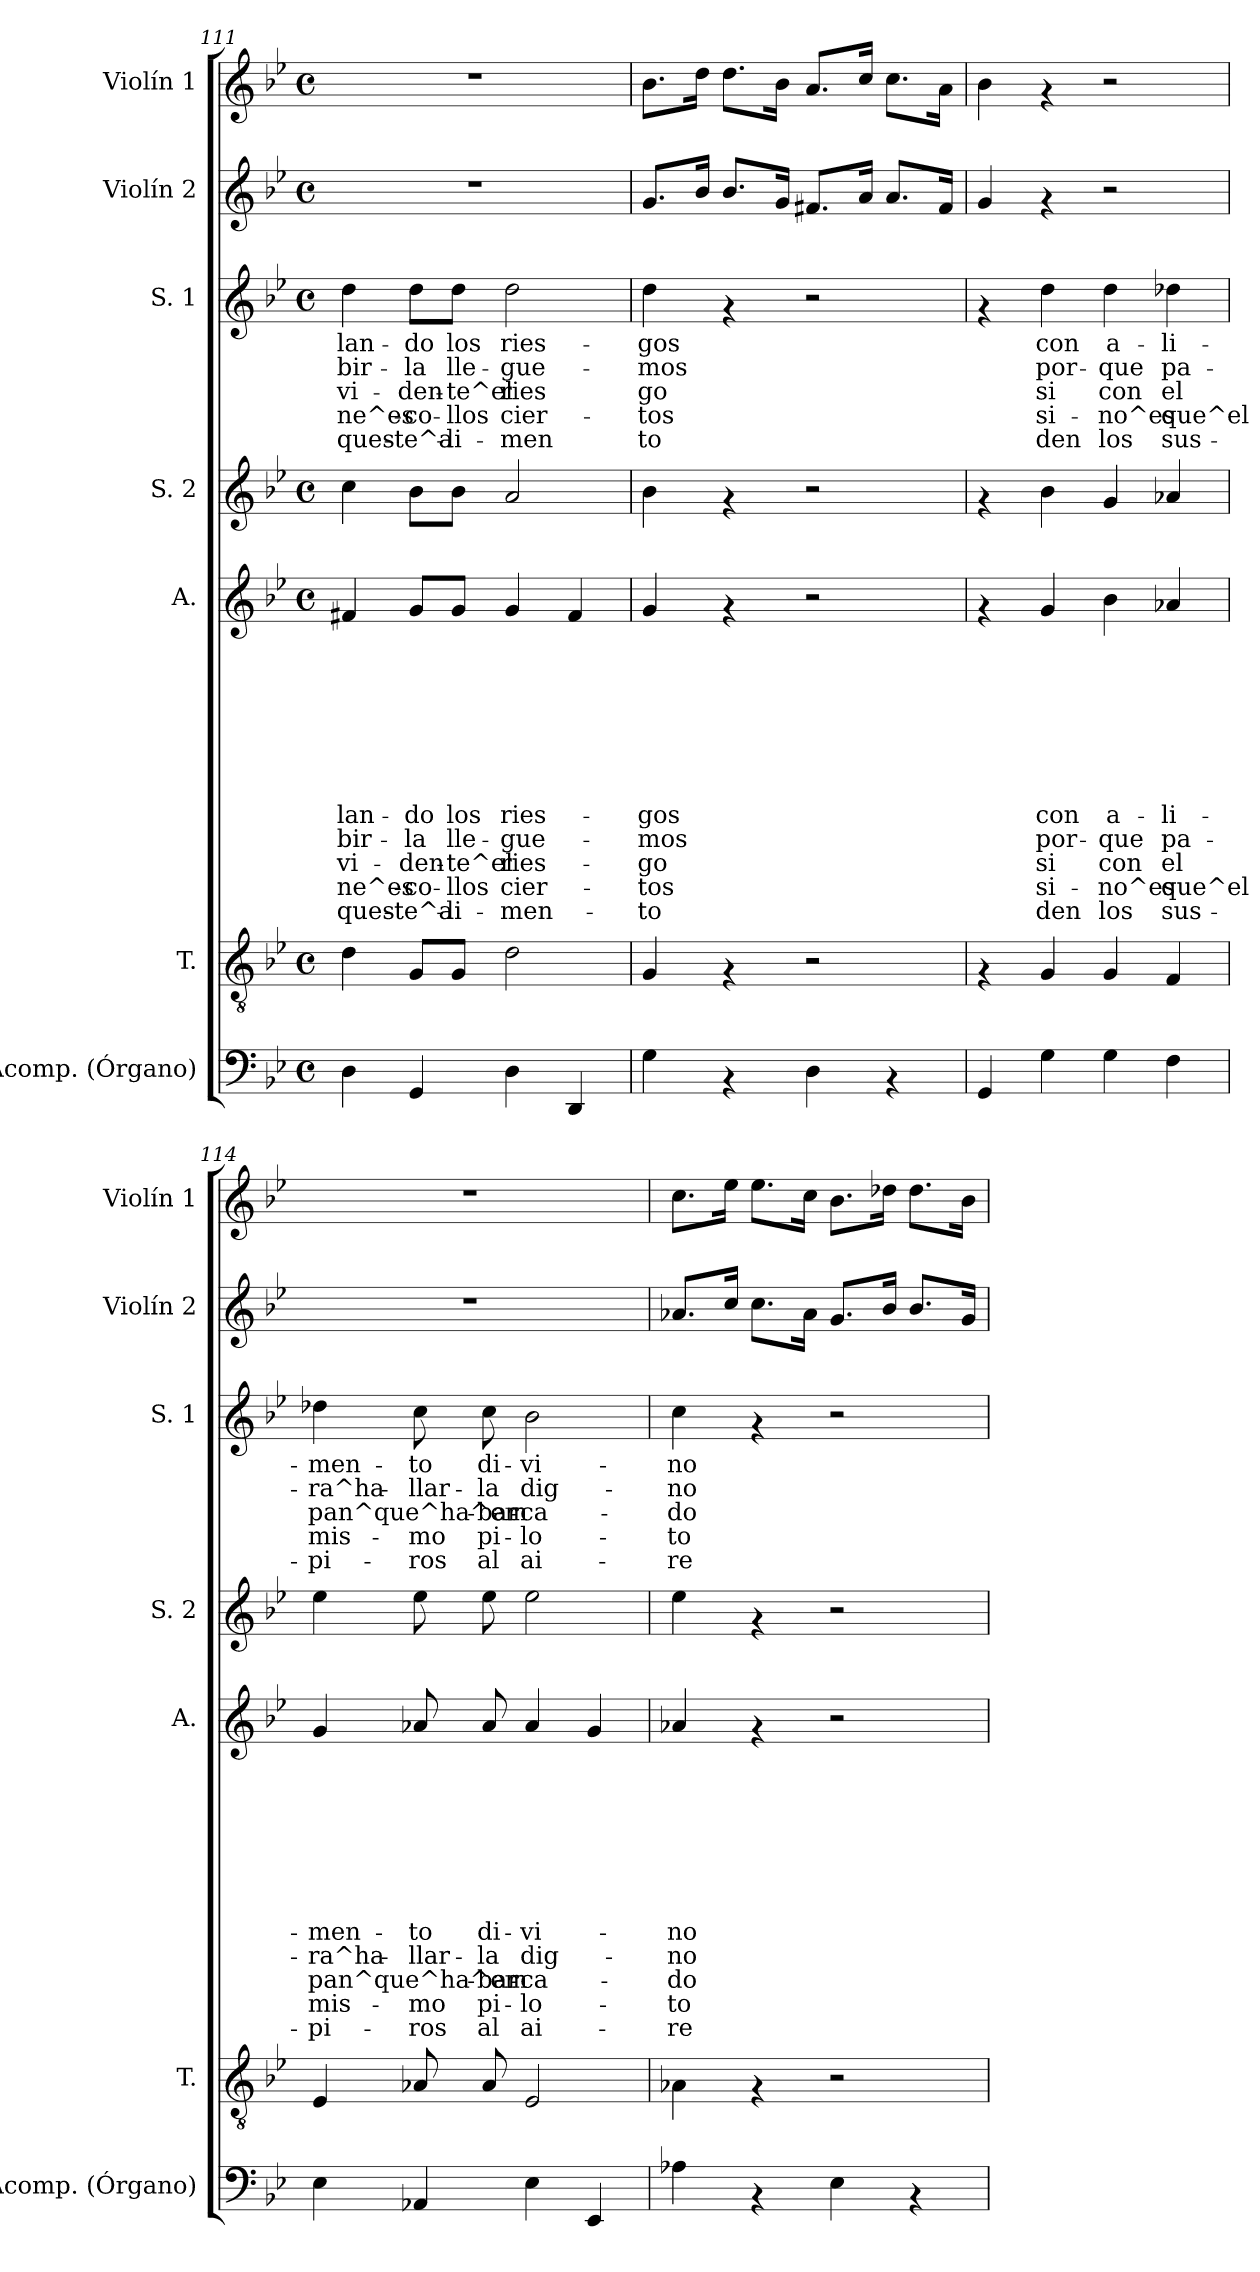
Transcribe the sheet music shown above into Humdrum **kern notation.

**kern	**kern	**kern	**text	**text	**text	**text	**text	**text	**text	**text	**text	**text	**text	**text	**kern	**kern	**text	**text	**text	**text	**text	**kern	**kern
*part7	*part6	*part5	*part5	*part5	*part5	*part5	*part5	*part5	*part5	*part5	*part5	*part5	*part5	*part5	*part4	*part3	*part3	*part3	*part3	*part3	*part3	*part2	*part1
*staff7	*staff6	*staff5	*staff5	*staff5	*staff5	*staff5	*staff5	*staff5	*staff5	*staff5	*staff5	*staff5	*staff5	*staff5	*staff4	*staff3	*staff3	*staff3	*staff3	*staff3	*staff3	*staff2	*staff1
*I"Acomp. (Órgano)	*I"T.	*I"A.	*	*	*	*	*	*	*	*	*	*	*	*	*I"S. 2	*I"S. 1	*	*	*	*	*	*I"Violín 2	*I"Violín 1
*I'Acomp. (Órgano)	*I'T.	*I'A.	*	*	*	*	*	*	*	*	*	*	*	*	*I'S. 2	*I'S. 1	*	*	*	*	*	*I'Violín 2	*I'Violín 1
*clefF4	*clefGv2	*clefG2	*	*	*	*	*	*	*	*	*	*	*	*	*clefG2	*clefG2	*	*	*	*	*	*clefG2	*clefG2
*k[b-e-]	*k[b-e-]	*k[b-e-]	*	*	*	*	*	*	*	*	*	*	*	*	*k[b-e-]	*k[b-e-]	*	*	*	*	*	*k[b-e-]	*k[b-e-]
*B-:	*B-:	*B-:	*	*	*	*	*	*	*	*	*	*	*	*	*B-:	*B-:	*	*	*	*	*	*B-:	*B-:
*M4/4	*M4/4	*M4/4	*	*	*	*	*	*	*	*	*	*	*	*	*M4/4	*M4/4	*	*	*	*	*	*M4/4	*M4/4
*met(c)	*met(c)	*met(c)	*	*	*	*	*	*	*	*	*	*	*	*	*met(c)	*met(c)	*	*	*	*	*	*met(c)	*met(c)
=111	=111	=111	=111	=111	=111	=111	=111	=111	=111	=111	=111	=111	=111	=111	=111	=111	=111	=111	=111	=111	=111	=111	=111
!	!	!	!	!	!	!	!	!	!	!LO:LY:b	!LO:LY:b	!LO:LY:b	!LO:LY:b	!LO:LY:b	!	!	!LO:LY:b	!LO:LY:b	!LO:LY:b	!LO:LY:b	!LO:LY:b	!	!
4D\	4d\	4f#X/	.	.	.	.	.	.	.	-lan-	-bir-	-vi-	-ne^es-	-ques-	4cc\	4dd\	-lan-	-bir-	-vi-	-ne^es-	-ques-	1r	1r
!	!	!	!	!	!	!	!	!	!	!LO:LY:b	!LO:LY:b	!LO:LY:b	!LO:LY:b	!LO:LY:b	!	!	!LO:LY:b	!LO:LY:b	!LO:LY:b	!LO:LY:b	!LO:LY:b	!	!
4GG/	8G/L	8g/L	.	.	.	.	.	.	.	-do	-la	-den-	-co-	-te^a-	8b-\L	8dd\L	-do	-la	-den-	-co-	-te^a-	.	.
!	!	!	!	!	!	!	!	!	!	!LO:LY:b	!LO:LY:b	!LO:LY:b	!LO:LY:b	!LO:LY:b	!	!	!LO:LY:b	!LO:LY:b	!LO:LY:b	!LO:LY:b	!LO:LY:b	!	!
.	8G/J	8g/J	.	.	.	.	.	.	.	los	lle-	-te^el	-llos	-li-	8b-\J	8dd\J	los	lle-	-te^el	-llos	-li-	.	.
!	!	!	!	!	!	!	!	!	!	!LO:LY:b	!LO:LY:b	!LO:LY:b	!LO:LY:b	!LO:LY:b	!	!	!LO:LY:b	!LO:LY:b	!LO:LY:b	!LO:LY:b	!LO:LY:b	!	!
4D\	2d\	4g/	.	.	.	.	.	.	.	ries-	-gue-	ries-	cier-	-men-	2a/	2dd\	ries-	-gue-	ries	cier-	-men	.	.
4DD/	.	4f#/	.	.	.	.	.	.	.	.	.	.	.	.	.	.	.	.	.	.	.	.	.
=112	=112	=112	=112	=112	=112	=112	=112	=112	=112	=112	=112	=112	=112	=112	=112	=112	=112	=112	=112	=112	=112	=112	=112
!	!	!	!	!	!	!	!	!	!	!LO:LY:b	!LO:LY:b	!LO:LY:b	!LO:LY:b	!LO:LY:b	!	!	!LO:LY:b	!LO:LY:b	!LO:LY:b	!LO:LY:b	!LO:LY:b	!	!
4G\	4G/	4g/	.	.	.	.	.	.	.	-gos	-mos	-go	-tos	-to	4b-\	4dd\	-gos	-mos	go	-tos	to	8.g/L	8.b-\L
.	.	.	.	.	.	.	.	.	.	.	.	.	.	.	.	.	.	.	.	.	.	16b-/Jk	16dd\Jk
4rAA	4rF	4rf	.	.	.	.	.	.	.	.	.	.	.	.	4rf	4rf	.	.	.	.	.	8.b-/L	8.dd\L
.	.	.	.	.	.	.	.	.	.	.	.	.	.	.	.	.	.	.	.	.	.	16g/Jk	16b-\Jk
4D\	2r	2r	.	.	.	.	.	.	.	.	.	.	.	.	2r	2r	.	.	.	.	.	8.f#X/L	8.a/L
.	.	.	.	.	.	.	.	.	.	.	.	.	.	.	.	.	.	.	.	.	.	16a/Jk	16cc/Jk
4rAA	.	.	.	.	.	.	.	.	.	.	.	.	.	.	.	.	.	.	.	.	.	8.a/L	8.cc\L
.	.	.	.	.	.	.	.	.	.	.	.	.	.	.	.	.	.	.	.	.	.	16f#/Jk	16a\Jk
!!LO:PB:g=z
=113	=113	=113	=113	=113	=113	=113	=113	=113	=113	=113	=113	=113	=113	=113	=113	=113	=113	=113	=113	=113	=113	=113	=113
4GG/	4rF	4rf	.	.	.	.	.	.	.	.	.	.	.	.	4rf	4rf	.	.	.	.	.	4g/	4b-\
!	!	!	!	!	!	!	!	!	!	!LO:LY:b	!LO:LY:b	!LO:LY:b	!LO:LY:b	!LO:LY:b	!	!	!LO:LY:b	!LO:LY:b	!LO:LY:b	!LO:LY:b	!LO:LY:b	!	!
4G\	4G/	4g/	.	.	.	.	.	.	.	con	por-	si	si-	den	4b-\	4dd\	con	por-	si	si-	den	4rf	4rf
!	!	!	!	!	!	!	!	!	!	!LO:LY:b	!LO:LY:b	!LO:LY:b	!LO:LY:b	!LO:LY:b	!	!	!LO:LY:b	!LO:LY:b	!LO:LY:b	!LO:LY:b	!LO:LY:b	!	!
4G\	4G/	4b-\	.	.	.	.	.	.	.	a-	-que	con	-no^es	los	4g/	4dd\	a-	-que	con	-no^es	los	2r	2r
!	!	!	!	!	!	!	!	!	!	!LO:LY:b	!LO:LY:b	!LO:LY:b	!LO:LY:b	!LO:LY:b	!	!	!LO:LY:b	!LO:LY:b	!LO:LY:b	!LO:LY:b	!LO:LY:b	!	!
4F\	4F/	4a-X/	.	.	.	.	.	.	.	-li-	pa-	el	que^el	sus-	4a-X/	4dd-X\	-li-	pa-	el	que^el	sus-	.	.
=114	=114	=114	=114	=114	=114	=114	=114	=114	=114	=114	=114	=114	=114	=114	=114	=114	=114	=114	=114	=114	=114	=114	=114
!	!	!	!	!	!	!	!	!	!	!LO:LY:b	!LO:LY:b	!LO:LY:b	!LO:LY:b	!LO:LY:b	!	!	!LO:LY:b	!LO:LY:b	!LO:LY:b	!LO:LY:b	!LO:LY:b	!	!
4E-\	4E-/	4g/	.	.	.	.	.	.	.	-men-	-ra^ha-	pan^que^ha^em-	mis-	-pi-	4ee-\	4dd-X\	-men-	-ra^ha-	pan^que^ha^em-	mis-	-pi-	1r	1r
!	!	!	!	!	!	!	!	!	!	!LO:LY:b	!LO:LY:b	!	!LO:LY:b	!LO:LY:b	!	!	!LO:LY:b	!LO:LY:b	!	!LO:LY:b	!LO:LY:b	!	!
4AA-X/	8A-X/	8a-X/	.	.	.	.	.	.	.	-to	-llar-	.	-mo	-ros	8ee-\	8cc\	-to	-llar-	.	-mo	-ros	.	.
!	!	!	!	!	!	!	!	!	!	!LO:LY:b	!LO:LY:b	!LO:LY:b	!LO:LY:b	!LO:LY:b	!	!	!LO:LY:b	!LO:LY:b	!LO:LY:b	!LO:LY:b	!LO:LY:b	!	!
.	8A-/	8a-/	.	.	.	.	.	.	.	di-	-la	-bar-	pi-	al	8ee-\	8cc\	di-	-la	-bar-	pi-	al	.	.
!	!	!	!	!	!	!	!	!	!	!LO:LY:b	!LO:LY:b	!LO:LY:b	!LO:LY:b	!LO:LY:b	!	!	!LO:LY:b	!LO:LY:b	!LO:LY:b	!LO:LY:b	!LO:LY:b	!	!
4E-\	2E-/	4a-/	.	.	.	.	.	.	.	-vi-	dig-	-ca-	-lo-	ai-	2ee-\	2b-\	-vi-	dig-	-ca-	-lo-	ai-	.	.
4EE-/	.	4g/	.	.	.	.	.	.	.	.	.	.	.	.	.	.	.	.	.	.	.	.	.
=115	=115	=115	=115	=115	=115	=115	=115	=115	=115	=115	=115	=115	=115	=115	=115	=115	=115	=115	=115	=115	=115	=115	=115
!	!	!	!	!	!	!	!	!	!	!LO:LY:b	!LO:LY:b	!LO:LY:b	!LO:LY:b	!LO:LY:b	!	!	!LO:LY:b	!LO:LY:b	!LO:LY:b	!LO:LY:b	!LO:LY:b	!	!
4A-X\	4A-X\	4a-X/	.	.	.	.	.	.	.	-no	-no	-do	-to	-re	4ee-\	4cc\	-no	-no	-do	-to	-re	8.a-X/L	8.cc\L
.	.	.	.	.	.	.	.	.	.	.	.	.	.	.	.	.	.	.	.	.	.	16cc/Jk	16ee-\Jk
4rAA	4rF	4rf	.	.	.	.	.	.	.	.	.	.	.	.	4rf	4rf	.	.	.	.	.	8.cc\L	8.ee-\L
.	.	.	.	.	.	.	.	.	.	.	.	.	.	.	.	.	.	.	.	.	.	16a-\Jk	16cc\Jk
4E-\	2r	2r	.	.	.	.	.	.	.	.	.	.	.	.	2r	2r	.	.	.	.	.	8.g/L	8.b-\L
.	.	.	.	.	.	.	.	.	.	.	.	.	.	.	.	.	.	.	.	.	.	16b-/Jk	16dd-X\Jk
4rAA	.	.	.	.	.	.	.	.	.	.	.	.	.	.	.	.	.	.	.	.	.	8.b-/L	8.dd-\L
.	.	.	.	.	.	.	.	.	.	.	.	.	.	.	.	.	.	.	.	.	.	16g/Jk	16b-\Jk
=	=	=	=	=	=	=	=	=	=	=	=	=	=	=	=	=	=	=	=	=	=	=	=
*-	*-	*-	*-	*-	*-	*-	*-	*-	*-	*-	*-	*-	*-	*-	*-	*-	*-	*-	*-	*-	*-	*-	*-
